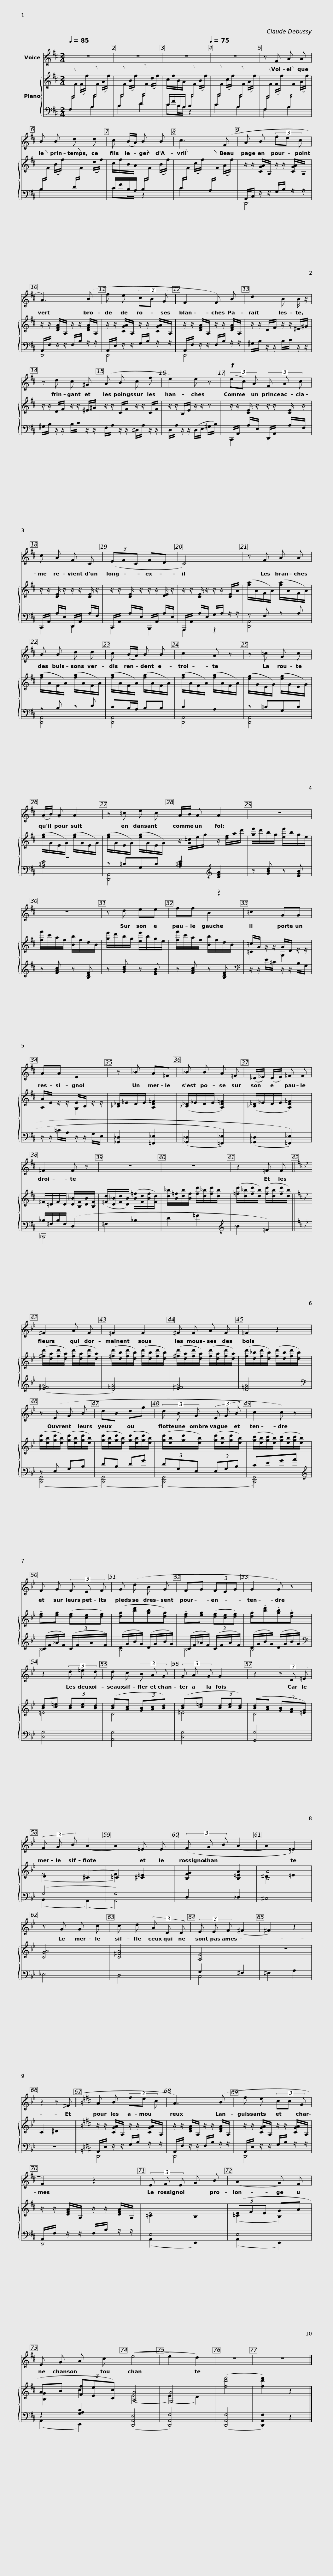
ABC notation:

X:1
%%score 1 { ( 2 5 ) | ( 3 4 ) }
L:1/8
Q:1/4=85
M:2/4
I:linebreak $
K:D
V:1 treble
V:2 treble
V:5 treble
V:3 bass
V:4 bass
V:1
 z4 | z4 |[Q:1/4=80] z4[Q:1/4=75] | z4 |$ z F A A | %5
 B B d d | c (B/A/) B B | c3 (F |$ A B (3fe c | A3) (B | %10
 f e (3cB G | F2 F) B |$ d2 B B/ z/ | z d c ^G | (A B c f | %15
 e2) e z |$!f! (3(ec) A (3F A c | c A F C | (3(EFC FD | C4) |$ %20
 z F A A | B B d d | c (B/A/) B B | c2 A z | z =c G c |$ %25
 (!tenuto!A/B/) !tenuto!A A2 | z =c e c | A/B/ A A2 | z4 | z4 |$ %30
 z d ee | ff B2 | =c2 GG | AA E2 | z _B A=F |$ %35
 _B B A =F | (_D/_E/) (D/E/) =F F | =F2 F z | z4 | z4 |$ %40
 z2 =F F ||[K:Bb] ^F2 A F | =F2 F2 | ^F F A F |$ =F2 z2 | %45
 z (E G B | dB dg | (3d B G (3E G B | c2 c) z | F G (3F E F |$ %50
 G (d B G | FG (3FEG | G2 G) z | z2 (3d =e d |$ d c (3B A G | %55
 (3G A G G2 | z2 (3z D =E | (3F G B (A2 | A2) =E E |$ (3(F G B (A2 | %60
 A2) =E2) | z G G c | c d (3A D D | (3E E F (^F2 | ^F2) z2 |$ %65
 z2 z (^F ||[K:D] A B (3fe c | A3) (B | f e (3cc G | F2) z2 |$ %70
 (3E F E G B | (A2 G) F | E G A c | ((e4 | e2) d2) | %75
 z4 | z4 |] %77
V:2
[I:staff +1] (F,/[I:staff -1]F/) (F/f/)[I:staff +1] (A,/[I:staff -1]F/) (A/f/) |[I:staff +1] (B,/[I:staff -1]F/) (B/f/)[I:staff +1] (D/[I:staff -1]F/) ((d/f/)) | c/f/B/A/[I:staff +1] (B,/[I:staff -1]F/) (B/f/) |[I:staff +1] (C/[I:staff -1]F/) (c/f/)[I:staff +1] (A,/[I:staff -1]F/) (A/f/) |$[I:staff +1] (F,/[I:staff -1]F/) (F/f/)[I:staff +1] (A,/[I:staff -1]F/) (A/f/) | %5
[I:staff +1] (B,/[I:staff -1]F/) (B/f/)[I:staff +1] (D/[I:staff -1]F/) ((d/f/)) | c/f/B/A/[I:staff +1] (B,/[I:staff -1]F/) (B/f/) |[I:staff +1] (C/[I:staff -1]F/) (c/f/)[I:staff +1] (A,/[I:staff -1]F/) (A/f/) |$ z/ z/ [CGA]/A,/ z/ z/ [CGA]/A,/ | z/ z/ [DFA]/A,/ z/ z/ [DFA]/A,/ | %10
 z/ z/ [CGA]/A,/ z/ z/ [CGA]/A,/ | z/ z/ [DFA]/A,/ z/ z/ [DFA]/A,/ |$ z/ z/ D/F/ z/ z/ ^E/^G/ | z/ z/ D/F/ z/ z/ ^E/^G/ | z/ z/ C/F/ z/ z/ C/F/ | %15
 z/ z/ B,/E/ z/ z/ z |$ z/ z/ [CE]/ z/ z/ z/ [CE]/ z/ | z/ z/ [CE]/ z/ z/ z/ [CE]/ z/ | z/ z/ [CE]/ z/ z/ z/ [DE]/ z/ | z/ z/ [CE]/ z/ z/ z/ [CE]/A/ |$ %20
 ([fa]/A/F/A/) ([fa]/A/F/A/) | ([fa]/A/F/A/) ([fa]/A/F/A/) | ([fa]/A/F/A/) ([fa]/A/F/A/) | ([fa]/A/F/A/) ([fa]/A/F/A/) | ([eg]/G/E/G/) ([eg]/G/E/G/) |$ %25
 ([eg]/G/E/G/) ([eg]/G/E/G/) | ([eg]/G/E/G/) ([eg]/G/E/G/) | z/ [G=c]/e/g/ z/ [df]/a/d'/ | [ge']/d'/b/g/ [ee']/b/g/e/ | [ff']/c'/a/f/ [Bb]/f/d/B/ |$ %30
 [ge']/d'/b/g/ [ee']/b/g/e/ | [ff']/c'/a/f/ [Bb]/f/d/B/ | =c/G/ z/ z/ G/D/ z/ z/ | A/E/ z/ z/ E/B,/ z/ z/ | [_B,_D]/_E/D/E/ [A,D=F]2 |$ %35
 ([_B,_D]/_E/D/E/ [A,D=F]2) | ([_B,_D]/_E/D/E/ [A,D=F]2) | =F/=D/F/D/ [D_B]/[B,F]/[DB]/[B,F]/ | ([=Fd]/[D_B]/[Fd]/[DB]/) ([B=f]/[Fd]/[Bf]/[Fd]/) | [d_b]/[B=f]/[db]/[Bf]/ [fd']/[d_b]/[fd']/[db]/ |$ %40
 ([=fd']/[d_b]/[fd']/[db]/) ([fd']/[db]/[fd']/[db]/) ||[K:Bb] ([^fd']/[da]/[fd']/[da]/) ([fd']/[da]/[fd']/[da]/) | ([=fd']/[db]/[fd']/[db]/) ([fd']/[db]/[fd']/[db]/) | ([^fd']/[da]/[fd']/[da]/) ([fd']/[da]/[fd']/[da]/) |$ ([fd']/[d_b]/[fd']/[db]/) ([fd']/[db]/[fd']/[db]/) | %45
 ([gd']/[eb]/[gd']/[eb]/) ([gd']/[eb]/[gd']/[eb]/) | ([gd']/[eb]/[gd']/[eb]/) ([gd']/[eb]/[gd']/[eb]/) | ([gd']/[eb]/[gd']/[eb]/) ([gd']/[eb]/[gd']/[eb]/) | ([gc']/[eb]/[gc']/[eb]/) ([gc']/[eb]/[gc']/[eb]/) | !tenuto![df]!tenuto![eg] (3([df][ce][df]) |$ %50
 ([dg][bd'][gb][dg]) | !tenuto![df]!tenuto![eg] (3([df][ce][df]) | .[dg].[bd'].[gb].[dg] | [Bd][c=e] (3[Bd][ce][Bd] |$ ([Bd][Ac] (3[GB][Ac][Bd]) | %55
 ([Bd][c=e] (3[Bd][ce][Bd]) | ([Bd][Ac] (3[GB][FA][=EG]) | D2 (^C2 | =C2) [^C=E]2 |$ [B,FG]2 [B,=EA]2 | %60
 [B,A]4 | [CGA]4 | [C^FA]4 | [A,E]4 | z4 |$ %65
 C2 ^D2 ||[K:D] z/ z/ [CGA]/A,/ z/ z/ [CGA]/A,/ | z/ z/ [DFA]/A,/ z/ z/ [DFA]/A,/ | z/ z/ [CGA]/A,/ z/ z/ [CGA]/A,/ | z/ z/ [DFA]/A,/ z/ z/ [DFA]/A,/ |$ %70
 E4 | (3(EFE GA | AB (3[Ff][Ee][Cc]) | [A,A]4 | [G,A]4 | %75
 ([fd'f']4 | [fd'f']2) z2 |] %77
V:3
 F,2 A,2 | B,2 D2 | C/F/B,/A,/ z2 | C2 A,2 |$ F,2 A,2 | %5
 B,2 D2 | C/F/B,/A,/ z2 | C2 A,2 |$ A,,/C,/ z/ z/ G,/B,/ z/ z/ | A,,/F,/ z/ z/ F,/B,/ z/ z/ | %10
 A,,/E,/ z/ z/ G,/B,/ z/ z/ | A,,/F,/ z/ z/ F,/B,/ z/ z/ |$ ^G,/B,/ z/ z/ B,/C/ z/ z/ | ^G,/B,/ z/ z/ B,/C/ z/ z/ | F,/A,/ z/ z/ ^D,/A,/ z/ z/ | %15
 D,/A,/ z/ z/ (D,/E,/ ^G,/B,/) |$ C,,/A,,/ A,/E,/ D,,/A,,/ A,/F,/ | C,,/A,,/ A,/E,/ D,,/A,,/ A,/F,/ | C,,/A,,/ A,/E,/ B,,,/A,,/ A,/E,/ | A,,,/A,,/ A,/E,/ G,/A,/ z/ z/ |$ %20
 z F, z A, | z B, z D | CB,/A,/ B,B, | C2 A,2 | z =CG,C |$ %25
 z4 | z =CG,C | [A,=CE]2[K:treble] [DFA]2 | z [GBd] z [EGB] | z [FAc] z [B,DF] |$ %30
 z [GBd] z [EGB] | z [FAc] z [B,DF] |[K:bass] z/ z/ E/=C/ z/ z/ B,/G,/ | z/ z/ =C/A,/ z/ z/ G,/E,/ | [_G,,_D,]2 [=F,,_E,]2 |$ %35
 ((([_G,,_D,]2 [=F,,_E,]2))) | ((([_G,,_D,]2 [=F,,_E,]2))) | _B,/=F,/B,/F,/ (D,2 | =F,2 _B,2 | D2 =F2 |$ %40
[K:treble] _B2 =F2) ||[K:Bb] ([E^FA]4 | [D=FA]4) | [E^FA]4 |$ [D=FA]4 | %45
[K:bass] z E, G,B, | DB, DG | (3DG,E, (3E,G,B, | CEGA |[K:treble] (C/F/_A/F/) (C/F/A/F/) |$ %50
 (D/G/B/G/) (D/G/B/G/) | (C/F/_A/F/) (C/F/A/F/) | (D/G/B/G/) (D/G/B/G/) |[K:bass] [C,G,]4 |$ [A,,G,]4 | %55
 [C,G,]4 | [G,,G,]4 | (G,4 | G,4) |$ D,2 _D,2 | %60
 ^C,4 | _E,4 | D,4 | G,2 ^F,2 | ^F,2 A,2 |$ %65
 z4 ||[K:D] A,,/E,/ z/ z/ G,/B,/ z/ z/ | A,,/F,/ z/ z/ F,/B,/ z/ z/ | A,,/E,/ z/ z/ G,/B,/ z/ z/ | A,,/F,/ z/ z/ F,/B,/ z/ z/ |$ %70
 E,4 | E,4 | z2 [G,A,C]2 | ([D,,A,,E,]4 | [D,,A,,F,]4) | %75
 ([D,,A,,F,]4 | [D,,A,,F,]2) z2 |] %77
V:4
 x4 | x4 | CB,/A,/ x2 | x4 |$ x4 | %5
 x4 | CB,/A,/ x2 | x4 |$ D,,4 | D,,4 | %10
 D,,4 | D,,4 |$ x4 | x4 | x4 | %15
 x4 |$ C,,2 D,,2 | C,,2 D,,2 | C,,2 B,,,2 | A,,,2 z2 |$ %20
 [D,,A,,]4 | [D,,A,,]4 | [D,,A,,]4 | [D,,A,,]4 | [D,,A,,]4 |$ %25
 [A,=CE]4 | [D,,A,,]4 | x2[K:treble] z2 | x4 | x4 |$ %30
 x4 | x4 |[K:bass] x4 | x4 | x4 |$ %35
 x4 | x4 | _B,,,4 | x4 | x4 |$ %40
[K:treble] x4 ||[K:Bb] x4 | x4 | x4 |$ x4 | %45
[K:bass] ([C,,G,,]4 | ([C,,G,,]4) | ([C,,G,,]4) | [C,,G,,]4) |[K:treble] B,4 |$ %50
 B,4 | B,4 | B,4 |[K:bass] x4 |$ x4 | %55
 x4 | x4 | (B,,2 (A,,2) | A,,4) |$ x4 | %60
 x4 | x4 | x4 | C,4 | x4 |$ %65
 x4 ||[K:D] D,,4 | D,,4 | D,,4 | D,,4 |$ %70
 (A,,2 E,,2) | (A,,2 E,,2) | (A,,2 E,,2) | x4 | x4 | %75
 x4 | x4 |] %77
V:5
 x4 | x4 | x4 | x4 |$ x4 | %5
 x4 | x4 | x4 |$ x4 | x4 | %10
 x4 | x4 |$ x4 | x4 | x4 | %15
 x4 |$ x4 | x4 | x4 | x4 |$ %20
 x4 | x4 | x4 | x4 | x4 |$ %25
 x4 | x4 | x4 | x4 | x4 |$ %30
 x4 | x4 | =C2 G,2 | A,2 G,2 | x4 |$ %35
 x4 | x4 | x4 | x4 | x4 |$ %40
 x4 ||[K:Bb] x4 | x4 | x4 |$ x4 | %45
 x4 | x4 | x4 | x4 | x4 |$ %50
 x4 | x4 | x4 | =E4 |$ D4 | %55
 =E4 | D4 | (F4 | F2) x2 |$ x4 | %60
 ^D2 =E2 | x4 | x4 | x4 | x4 |$ %65
 x4 ||[K:D] x4 | x4 | x4 | x4 |$ %70
 =C2 B,2 | (=C2 B,2) | [B,G]2 c2 | (E4 | (E2) D2) | %75
 x4 | x4 |] %77
